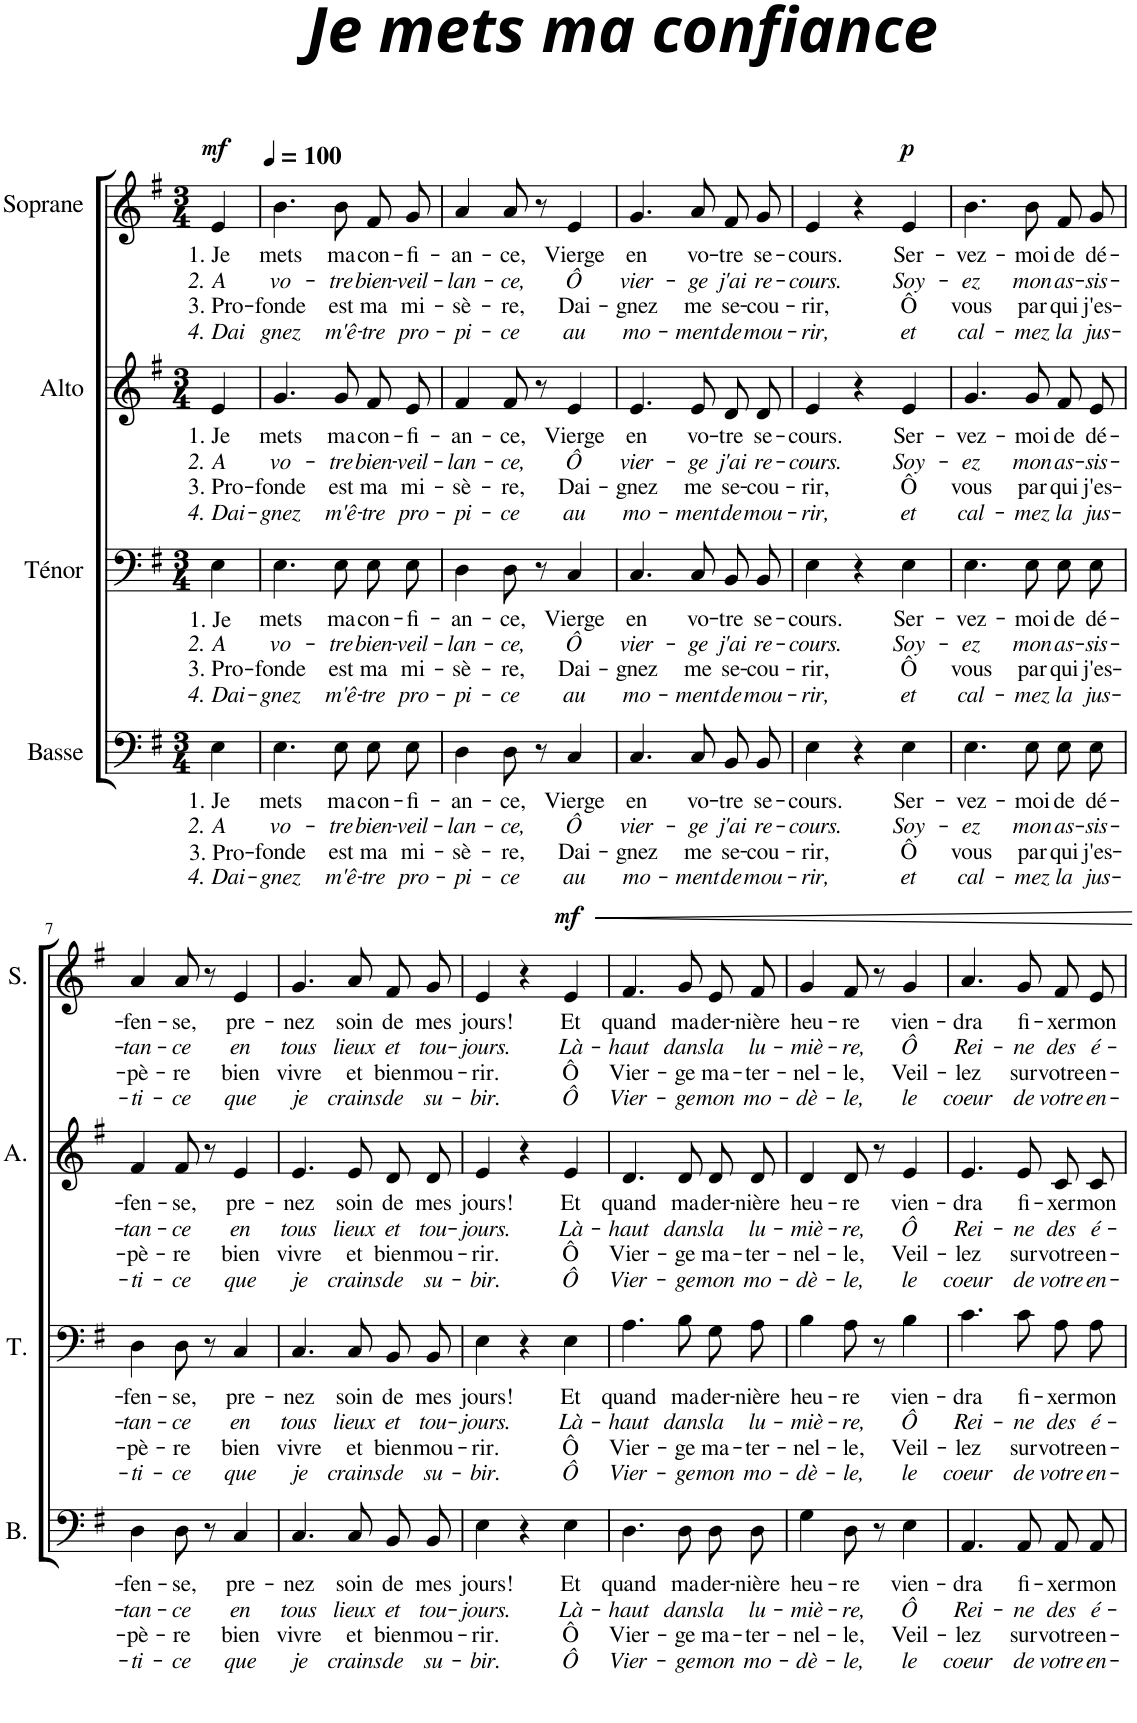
**kern	**text	**text	**text	**text	**kern	**text	**text	**text	**text	**kern	**text	**text	**text	**text	**kern	**text	**text	**text	**text	**dynam
*part4	*part4	*part4	*part4	*part4	*part3	*part3	*part3	*part3	*part3	*part2	*part2	*part2	*part2	*part2	*part1	*part1	*part1	*part1	*part1	*part1
*staff4	*staff4	*staff4	*staff4	*staff4	*staff3	*staff3	*staff3	*staff3	*staff3	*staff2	*staff2	*staff2	*staff2	*staff2	*staff1	*staff1	*staff1	*staff1	*staff1	*staff1
*I"Basse	*	*	*	*	*I"Ténor	*	*	*	*	*I"Alto	*	*	*	*	*I"Soprane	*	*	*	*	*
*I'B.	*	*	*	*	*I'T.	*	*	*	*	*I'A.	*	*	*	*	*I'S.	*	*	*	*	*
*clefF4	*	*	*	*	*clefF4	*	*	*	*	*clefG2	*	*	*	*	*clefG2	*	*	*	*	*
*k[f#]	*	*	*	*	*k[f#]	*	*	*	*	*k[f#]	*	*	*	*	*k[f#]	*	*	*	*	*
*M3/4	*	*	*	*	*M3/4	*	*	*	*	*M3/4	*	*	*	*	*M3/4	*	*	*	*	*
*MM100	*	*	*	*	*MM100	*	*	*	*	*MM100	*	*	*	*	*MM100	*	*	*	*	*
=1	=1	=1	=1	=1	=1	=1	=1	=1	=1	=1	=1	=1	=1	=1	=1	=1	=1	=1	=1	=1
!	!LO:LY:b	!LO:LY:b	!LO:LY:b	!LO:LY:b	!	!LO:LY:b	!LO:LY:b	!LO:LY:b	!LO:LY:b	!	!LO:LY:b	!LO:LY:b	!LO:LY:b	!LO:LY:b	!	!LO:LY:b	!LO:LY:b	!LO:LY:b	!LO:LY:b	!LO:DY:a
4E\	1. Je	2. A	3. Pro-	4. Dai-	4E\	1. Je	2. A	3. Pro-	4. Dai-	4e/	1. Je	2. A	3. Pro-	4. Dai-	4e/	1. Je	2. A	3. Pro-	4. Dai	mf
=2	=2	=2	=2	=2	=2	=2	=2	=2	=2	=2	=2	=2	=2	=2	=2	=2	=2	=2	=2	=2
!	!LO:LY:b	!LO:LY:b	!LO:LY:b	!LO:LY:b	!	!LO:LY:b	!LO:LY:b	!LO:LY:b	!LO:LY:b	!	!LO:LY:b	!LO:LY:b	!LO:LY:b	!LO:LY:b	!	!LO:LY:b	!LO:LY:b	!LO:LY:b	!LO:LY:b	!
4.E\	mets	vo-	-fonde	-gnez	4.E\	mets	vo-	-fonde	-gnez	4.g/	mets	vo-	-fonde	-gnez	4.b\	mets	vo-	-fonde	gnez	.
!	!LO:LY:b	!LO:LY:b	!LO:LY:b	!LO:LY:b	!	!LO:LY:b	!LO:LY:b	!LO:LY:b	!LO:LY:b	!	!LO:LY:b	!LO:LY:b	!LO:LY:b	!LO:LY:b	!	!LO:LY:b	!LO:LY:b	!LO:LY:b	!LO:LY:b	!
8E\	ma	-tre	est	m'ê-	8E\	ma	-tre	est	m'ê-	8g/	ma	-tre	est	m'ê-	8b\	ma	-tre	est	m'ê-	.
!	!LO:LY:b	!LO:LY:b	!LO:LY:b	!LO:LY:b	!	!LO:LY:b	!LO:LY:b	!LO:LY:b	!LO:LY:b	!	!LO:LY:b	!LO:LY:b	!LO:LY:b	!LO:LY:b	!	!LO:LY:b	!LO:LY:b	!LO:LY:b	!LO:LY:b	!
8E\L	con-	bien-	ma	-tre	8E\L	con-	bien-	ma	-tre	8f#/L	con-	bien-	ma	-tre	8f#/L	con-	bien-	ma	-tre	.
!	!LO:LY:b	!LO:LY:b	!LO:LY:b	!LO:LY:b	!	!LO:LY:b	!LO:LY:b	!LO:LY:b	!LO:LY:b	!	!LO:LY:b	!LO:LY:b	!LO:LY:b	!LO:LY:b	!	!LO:LY:b	!LO:LY:b	!LO:LY:b	!LO:LY:b	!
8E\J	-fi-	-veil-	mi-	pro-	8E\J	-fi-	-veil-	mi-	pro-	8e/J	-fi-	-veil-	mi-	pro-	8g/J	-fi-	-veil-	mi-	pro-	.
=3	=3	=3	=3	=3	=3	=3	=3	=3	=3	=3	=3	=3	=3	=3	=3	=3	=3	=3	=3	=3
!	!LO:LY:b	!LO:LY:b	!LO:LY:b	!LO:LY:b	!	!LO:LY:b	!LO:LY:b	!LO:LY:b	!LO:LY:b	!	!LO:LY:b	!LO:LY:b	!LO:LY:b	!LO:LY:b	!	!LO:LY:b	!LO:LY:b	!LO:LY:b	!LO:LY:b	!
4D\	-an-	-lan-	-sè-	-pi-	4D\	-an-	-lan-	-sè-	-pi-	4f#/	-an-	-lan-	-sè-	-pi-	4a/	-an-	-lan-	-sè-	-pi-	.
!	!LO:LY:b	!LO:LY:b	!LO:LY:b	!LO:LY:b	!	!LO:LY:b	!LO:LY:b	!LO:LY:b	!LO:LY:b	!	!LO:LY:b	!LO:LY:b	!LO:LY:b	!LO:LY:b	!	!LO:LY:b	!LO:LY:b	!LO:LY:b	!LO:LY:b	!
8D\	-ce,	-ce,	-re,	-ce	8D\	-ce,	-ce,	-re,	-ce	8f#/	-ce,	-ce,	-re,	-ce	8a/	-ce,	-ce,	-re,	-ce	.
8r	.	.	.	.	8r	.	.	.	.	8r	.	.	.	.	8r	.	.	.	.	.
!	!LO:LY:b	!LO:LY:b	!LO:LY:b	!LO:LY:b	!	!LO:LY:b	!LO:LY:b	!LO:LY:b	!LO:LY:b	!	!LO:LY:b	!LO:LY:b	!LO:LY:b	!LO:LY:b	!	!LO:LY:b	!LO:LY:b	!LO:LY:b	!LO:LY:b	!
4C/	Vierge	Ô	Dai-	au	4C/	Vierge	Ô	Dai-	au	4e/	Vierge	Ô	Dai-	au	4e/	Vierge	Ô	Dai-	au	.
=4	=4	=4	=4	=4	=4	=4	=4	=4	=4	=4	=4	=4	=4	=4	=4	=4	=4	=4	=4	=4
!	!LO:LY:b	!LO:LY:b	!LO:LY:b	!LO:LY:b	!	!LO:LY:b	!LO:LY:b	!LO:LY:b	!LO:LY:b	!	!LO:LY:b	!LO:LY:b	!LO:LY:b	!LO:LY:b	!	!LO:LY:b	!LO:LY:b	!LO:LY:b	!LO:LY:b	!
4.C/	en	vier-	-gnez	mo-	4.C/	en	vier-	-gnez	mo-	4.e/	en	vier-	-gnez	mo-	4.g/	en	vier-	-gnez	mo-	.
!	!LO:LY:b	!LO:LY:b	!LO:LY:b	!LO:LY:b	!	!LO:LY:b	!LO:LY:b	!LO:LY:b	!LO:LY:b	!	!LO:LY:b	!LO:LY:b	!LO:LY:b	!LO:LY:b	!	!LO:LY:b	!LO:LY:b	!LO:LY:b	!LO:LY:b	!
8C/	vo-	-ge	me	-ment	8C/	vo-	-ge	me	-ment	8e/	vo-	-ge	me	-ment	8a/	vo-	-ge	me	-ment	.
!	!LO:LY:b	!LO:LY:b	!LO:LY:b	!LO:LY:b	!	!LO:LY:b	!LO:LY:b	!LO:LY:b	!LO:LY:b	!	!LO:LY:b	!LO:LY:b	!LO:LY:b	!LO:LY:b	!	!LO:LY:b	!LO:LY:b	!LO:LY:b	!LO:LY:b	!
8BB/L	-tre	j'ai	se-	de	8BB/L	-tre	j'ai	se-	de	8d/L	-tre	j'ai	se-	de	8f#/L	-tre	j'ai	se-	de	.
!	!LO:LY:b	!LO:LY:b	!LO:LY:b	!LO:LY:b	!	!LO:LY:b	!LO:LY:b	!LO:LY:b	!LO:LY:b	!	!LO:LY:b	!LO:LY:b	!LO:LY:b	!LO:LY:b	!	!LO:LY:b	!LO:LY:b	!LO:LY:b	!LO:LY:b	!
8BB/J	se-	re-	-cou-	mou-	8BB/J	se-	re-	-cou-	mou-	8d/J	se-	re-	-cou-	mou-	8g/J	se-	re-	-cou-	mou-	.
=5	=5	=5	=5	=5	=5	=5	=5	=5	=5	=5	=5	=5	=5	=5	=5	=5	=5	=5	=5	=5
!	!LO:LY:b	!LO:LY:b	!LO:LY:b	!LO:LY:b	!	!LO:LY:b	!LO:LY:b	!LO:LY:b	!LO:LY:b	!	!LO:LY:b	!LO:LY:b	!LO:LY:b	!LO:LY:b	!	!LO:LY:b	!LO:LY:b	!LO:LY:b	!LO:LY:b	!
4E\	-cours.	-cours.	-rir,	-rir,	4E\	-cours.	-cours.	-rir,	-rir,	4e/	-cours.	-cours.	-rir,	-rir,	4e/	-cours.	-cours.	-rir,	-rir,	.
4r	.	.	.	.	4r	.	.	.	.	4r	.	.	.	.	4r	.	.	.	.	.
!	!LO:LY:b	!LO:LY:b	!LO:LY:b	!LO:LY:b	!	!LO:LY:b	!LO:LY:b	!LO:LY:b	!LO:LY:b	!	!LO:LY:b	!LO:LY:b	!LO:LY:b	!LO:LY:b	!	!LO:LY:b	!LO:LY:b	!LO:LY:b	!LO:LY:b	!LO:DY:a
4E\	Ser-	Soy-	Ô	et	4E\	Ser-	Soy-	Ô	et	4e/	Ser-	Soy-	Ô	et	4e/	Ser-	Soy-	Ô	et	p
=6	=6	=6	=6	=6	=6	=6	=6	=6	=6	=6	=6	=6	=6	=6	=6	=6	=6	=6	=6	=6
!	!LO:LY:b	!LO:LY:b	!LO:LY:b	!LO:LY:b	!	!LO:LY:b	!LO:LY:b	!LO:LY:b	!LO:LY:b	!	!LO:LY:b	!LO:LY:b	!LO:LY:b	!LO:LY:b	!	!LO:LY:b	!LO:LY:b	!LO:LY:b	!LO:LY:b	!
4.E\	-vez-	-ez	vous	cal-	4.E\	-vez-	-ez	vous	cal-	4.g/	-vez-	-ez	vous	cal-	4.b\	-vez-	-ez	vous	cal-	.
!	!LO:LY:b	!LO:LY:b	!LO:LY:b	!LO:LY:b	!	!LO:LY:b	!LO:LY:b	!LO:LY:b	!LO:LY:b	!	!LO:LY:b	!LO:LY:b	!LO:LY:b	!LO:LY:b	!	!LO:LY:b	!LO:LY:b	!LO:LY:b	!LO:LY:b	!
8E\	-moi	mon	par	-mez	8E\	-moi	mon	par	-mez	8g/	-moi	mon	par	-mez	8b\	-moi	mon	par	-mez	.
!	!LO:LY:b	!LO:LY:b	!LO:LY:b	!LO:LY:b	!	!LO:LY:b	!LO:LY:b	!LO:LY:b	!LO:LY:b	!	!LO:LY:b	!LO:LY:b	!LO:LY:b	!LO:LY:b	!	!LO:LY:b	!LO:LY:b	!LO:LY:b	!LO:LY:b	!
8E\L	de	as-	qui	la	8E\L	de	as-	qui	la	8f#/L	de	as-	qui	la	8f#/L	de	as-	qui	la	.
!	!LO:LY:b	!LO:LY:b	!LO:LY:b	!LO:LY:b	!	!LO:LY:b	!LO:LY:b	!LO:LY:b	!LO:LY:b	!	!LO:LY:b	!LO:LY:b	!LO:LY:b	!LO:LY:b	!	!LO:LY:b	!LO:LY:b	!LO:LY:b	!LO:LY:b	!
8E\J	dé-	-sis-	j'es-	jus-	8E\J	dé-	-sis-	j'es-	jus-	8e/J	dé-	-sis-	j'es-	jus-	8g/J	dé-	-sis-	j'es-	jus-	.
!!LO:LB:g=z
=7	=7	=7	=7	=7	=7	=7	=7	=7	=7	=7	=7	=7	=7	=7	=7	=7	=7	=7	=7	=7
!	!LO:LY:b	!LO:LY:b	!LO:LY:b	!LO:LY:b	!	!LO:LY:b	!LO:LY:b	!LO:LY:b	!LO:LY:b	!	!LO:LY:b	!LO:LY:b	!LO:LY:b	!LO:LY:b	!	!LO:LY:b	!LO:LY:b	!LO:LY:b	!LO:LY:b	!
4D\	-fen-	-tan-	-pè-	-ti-	4D\	-fen-	-tan-	-pè-	-ti-	4f#/	-fen-	-tan-	-pè-	-ti-	4a/	-fen-	-tan-	-pè-	-ti-	.
!	!LO:LY:b	!LO:LY:b	!LO:LY:b	!LO:LY:b	!	!LO:LY:b	!LO:LY:b	!LO:LY:b	!LO:LY:b	!	!LO:LY:b	!LO:LY:b	!LO:LY:b	!LO:LY:b	!	!LO:LY:b	!LO:LY:b	!LO:LY:b	!LO:LY:b	!
8D\	-se,	-ce	-re	-ce	8D\	-se,	-ce	-re	-ce	8f#/	-se,	-ce	-re	-ce	8a/	-se,	-ce	-re	-ce	.
8r	.	.	.	.	8r	.	.	.	.	8r	.	.	.	.	8r	.	.	.	.	.
!	!LO:LY:b	!LO:LY:b	!LO:LY:b	!LO:LY:b	!	!LO:LY:b	!LO:LY:b	!LO:LY:b	!LO:LY:b	!	!LO:LY:b	!LO:LY:b	!LO:LY:b	!LO:LY:b	!	!LO:LY:b	!LO:LY:b	!LO:LY:b	!LO:LY:b	!
4C/	pre-	en	bien	que	4C/	pre-	en	bien	que	4e/	pre-	en	bien	que	4e/	pre-	en	bien	que	.
=8	=8	=8	=8	=8	=8	=8	=8	=8	=8	=8	=8	=8	=8	=8	=8	=8	=8	=8	=8	=8
!	!LO:LY:b	!LO:LY:b	!LO:LY:b	!LO:LY:b	!	!LO:LY:b	!LO:LY:b	!LO:LY:b	!LO:LY:b	!	!LO:LY:b	!LO:LY:b	!LO:LY:b	!LO:LY:b	!	!LO:LY:b	!LO:LY:b	!LO:LY:b	!LO:LY:b	!
4.C/	-nez	tous	vivre	je	4.C/	-nez	tous	vivre	je	4.e/	-nez	tous	vivre	je	4.g/	-nez	tous	vivre	je	.
!	!LO:LY:b	!LO:LY:b	!LO:LY:b	!LO:LY:b	!	!LO:LY:b	!LO:LY:b	!LO:LY:b	!LO:LY:b	!	!LO:LY:b	!LO:LY:b	!LO:LY:b	!LO:LY:b	!	!LO:LY:b	!LO:LY:b	!LO:LY:b	!LO:LY:b	!
8C/	soin	lieux	et	crains	8C/	soin	lieux	et	crains	8e/	soin	lieux	et	crains	8a/	soin	lieux	et	crains	.
!	!LO:LY:b	!LO:LY:b	!LO:LY:b	!LO:LY:b	!	!LO:LY:b	!LO:LY:b	!LO:LY:b	!LO:LY:b	!	!LO:LY:b	!LO:LY:b	!LO:LY:b	!LO:LY:b	!	!LO:LY:b	!LO:LY:b	!LO:LY:b	!LO:LY:b	!
8BB/L	de	et	bien	de	8BB/L	de	et	bien	de	8d/L	de	et	bien	de	8f#/L	de	et	bien	de	.
!	!LO:LY:b	!LO:LY:b	!LO:LY:b	!LO:LY:b	!	!LO:LY:b	!LO:LY:b	!LO:LY:b	!LO:LY:b	!	!LO:LY:b	!LO:LY:b	!LO:LY:b	!LO:LY:b	!	!LO:LY:b	!LO:LY:b	!LO:LY:b	!LO:LY:b	!
8BB/J	mes	tou-	mou-	su-	8BB/J	mes	tou-	mou-	su-	8d/J	mes	tou-	mou-	su-	8g/J	mes	tou-	mou-	su-	.
=9	=9	=9	=9	=9	=9	=9	=9	=9	=9	=9	=9	=9	=9	=9	=9	=9	=9	=9	=9	=9
!	!LO:LY:b	!LO:LY:b	!LO:LY:b	!LO:LY:b	!	!LO:LY:b	!LO:LY:b	!LO:LY:b	!LO:LY:b	!	!LO:LY:b	!LO:LY:b	!LO:LY:b	!LO:LY:b	!	!LO:LY:b	!LO:LY:b	!LO:LY:b	!LO:LY:b	!
4E\	jours!	-jours.	-rir.	-bir.	4E\	jours!	-jours.	-rir.	-bir.	4e/	jours!	-jours.	-rir.	-bir.	4e/	jours!	-jours.	-rir.	-bir.	.
4r	.	.	.	.	4r	.	.	.	.	4r	.	.	.	.	4r	.	.	.	.	.
!	!LO:LY:b	!LO:LY:b	!LO:LY:b	!LO:LY:b	!	!LO:LY:b	!LO:LY:b	!LO:LY:b	!LO:LY:b	!	!LO:LY:b	!LO:LY:b	!LO:LY:b	!LO:LY:b	!	!LO:LY:b	!LO:LY:b	!LO:LY:b	!LO:LY:b	!LO:DY:a
4E\	Et	Là-	Ô	Ô	4E\	Et	Là-	Ô	Ô	4e/	Et	Là-	Ô	Ô	4e/	Et	Là-	Ô	Ô	mf
=10	=10	=10	=10	=10	=10	=10	=10	=10	=10	=10	=10	=10	=10	=10	=10	=10	=10	=10	=10	=10
!	!LO:LY:b	!LO:LY:b	!LO:LY:b	!LO:LY:b	!	!LO:LY:b	!LO:LY:b	!LO:LY:b	!LO:LY:b	!	!LO:LY:b	!LO:LY:b	!LO:LY:b	!LO:LY:b	!	!LO:LY:b	!LO:LY:b	!LO:LY:b	!LO:LY:b	!
4.D\	quand	-haut	Vier-	Vier-	4.A\	quand	-haut	Vier-	Vier-	4.d/	quand	-haut	Vier-	Vier-	4.f#/	quand	-haut	Vier-	Vier-	.
!	!LO:LY:b	!LO:LY:b	!LO:LY:b	!LO:LY:b	!	!LO:LY:b	!LO:LY:b	!LO:LY:b	!LO:LY:b	!	!LO:LY:b	!LO:LY:b	!LO:LY:b	!LO:LY:b	!	!LO:LY:b	!LO:LY:b	!LO:LY:b	!LO:LY:b	!
8D\	ma	dans	-ge	-ge	8B\	ma	dans	-ge	-ge	8d/	ma	dans	-ge	-ge	8g/	ma	dans	-ge	-ge	.
!	!LO:LY:b	!LO:LY:b	!LO:LY:b	!LO:LY:b	!	!LO:LY:b	!LO:LY:b	!LO:LY:b	!LO:LY:b	!	!LO:LY:b	!LO:LY:b	!LO:LY:b	!LO:LY:b	!	!LO:LY:b	!LO:LY:b	!LO:LY:b	!LO:LY:b	!
8D\L	der-	la	ma-	mon	8G\L	der-	la	ma-	mon	8d/L	der-	la	ma-	mon	8e/L	der-	la	ma-	mon	.
!	!LO:LY:b	!LO:LY:b	!LO:LY:b	!LO:LY:b	!	!LO:LY:b	!LO:LY:b	!LO:LY:b	!LO:LY:b	!	!LO:LY:b	!LO:LY:b	!LO:LY:b	!LO:LY:b	!	!LO:LY:b	!LO:LY:b	!LO:LY:b	!LO:LY:b	!
8D\J	-nière	lu-	-ter-	mo-	8A\J	-nière	lu-	-ter-	mo-	8d/J	-nière	lu-	-ter-	mo-	8f#/J	-nière	lu-	-ter-	mo-	.
=11	=11	=11	=11	=11	=11	=11	=11	=11	=11	=11	=11	=11	=11	=11	=11	=11	=11	=11	=11	=11
!	!LO:LY:b	!LO:LY:b	!LO:LY:b	!LO:LY:b	!	!LO:LY:b	!LO:LY:b	!LO:LY:b	!LO:LY:b	!	!LO:LY:b	!LO:LY:b	!LO:LY:b	!LO:LY:b	!	!LO:LY:b	!LO:LY:b	!LO:LY:b	!LO:LY:b	!
4G\	heu-	-miè-	-nel-	-dè-	4B\	heu-	-miè-	-nel-	-dè-	4d/	heu-	-miè-	-nel-	-dè-	4g/	heu-	-miè-	-nel-	-dè-	.
!	!LO:LY:b	!LO:LY:b	!LO:LY:b	!LO:LY:b	!	!LO:LY:b	!LO:LY:b	!LO:LY:b	!LO:LY:b	!	!LO:LY:b	!LO:LY:b	!LO:LY:b	!LO:LY:b	!	!LO:LY:b	!LO:LY:b	!LO:LY:b	!LO:LY:b	!
8D\	-re	-re,	-le,	-le,	8A\	-re	-re,	-le,	-le,	8d/	-re	-re,	-le,	-le,	8f#/	-re	-re,	-le,	-le,	.
8r	.	.	.	.	8r	.	.	.	.	8r	.	.	.	.	8r	.	.	.	.	.
!	!LO:LY:b	!LO:LY:b	!LO:LY:b	!LO:LY:b	!	!LO:LY:b	!LO:LY:b	!LO:LY:b	!LO:LY:b	!	!LO:LY:b	!LO:LY:b	!LO:LY:b	!LO:LY:b	!	!LO:LY:b	!LO:LY:b	!LO:LY:b	!LO:LY:b	!
4E\	vien-	Ô	Veil-	le	4B\	vien-	Ô	Veil-	le	4e/	vien-	Ô	Veil-	le	4g/	vien-	Ô	Veil-	le	.
=12	=12	=12	=12	=12	=12	=12	=12	=12	=12	=12	=12	=12	=12	=12	=12	=12	=12	=12	=12	=12
!	!LO:LY:b	!LO:LY:b	!LO:LY:b	!LO:LY:b	!	!LO:LY:b	!LO:LY:b	!LO:LY:b	!LO:LY:b	!	!LO:LY:b	!LO:LY:b	!LO:LY:b	!LO:LY:b	!	!LO:LY:b	!LO:LY:b	!LO:LY:b	!LO:LY:b	!
4.AA/	-dra	Rei-	-lez	coeur	4.c\	-dra	Rei-	-lez	coeur	4.e/	-dra	Rei-	-lez	coeur	4.a/	-dra	Rei-	-lez	coeur	.
!	!LO:LY:b	!LO:LY:b	!LO:LY:b	!LO:LY:b	!	!LO:LY:b	!LO:LY:b	!LO:LY:b	!LO:LY:b	!	!LO:LY:b	!LO:LY:b	!LO:LY:b	!LO:LY:b	!	!LO:LY:b	!LO:LY:b	!LO:LY:b	!LO:LY:b	!
8AA/	fi-	-ne	sur	de	8c\	fi-	-ne	sur	de	8e/	fi-	-ne	sur	de	8g/	fi-	-ne	sur	de	.
!	!LO:LY:b	!LO:LY:b	!LO:LY:b	!LO:LY:b	!	!LO:LY:b	!LO:LY:b	!LO:LY:b	!LO:LY:b	!	!LO:LY:b	!LO:LY:b	!LO:LY:b	!LO:LY:b	!	!LO:LY:b	!LO:LY:b	!LO:LY:b	!LO:LY:b	!
8AA/L	-xer	des	votre	votre	8A\L	-xer	des	votre	votre	8c/L	-xer	des	votre	votre	8f#/L	-xer	des	votre	votre	.
!	!LO:LY:b	!LO:LY:b	!LO:LY:b	!LO:LY:b	!	!LO:LY:b	!LO:LY:b	!LO:LY:b	!LO:LY:b	!	!LO:LY:b	!LO:LY:b	!LO:LY:b	!LO:LY:b	!	!LO:LY:b	!LO:LY:b	!LO:LY:b	!LO:LY:b	!
8AA/J	mon	é-	en-	en-	8A\J	mon	é-	en-	en-	8c/J	mon	é-	en-	en-	8e/J	mon	é-	en-	en-	.
=	=	=	=	=	=	=	=	=	=	=	=	=	=	=	=	=	=	=	=	=
*-	*-	*-	*-	*-	*-	*-	*-	*-	*-	*-	*-	*-	*-	*-	*-	*-	*-	*-	*-	*-
